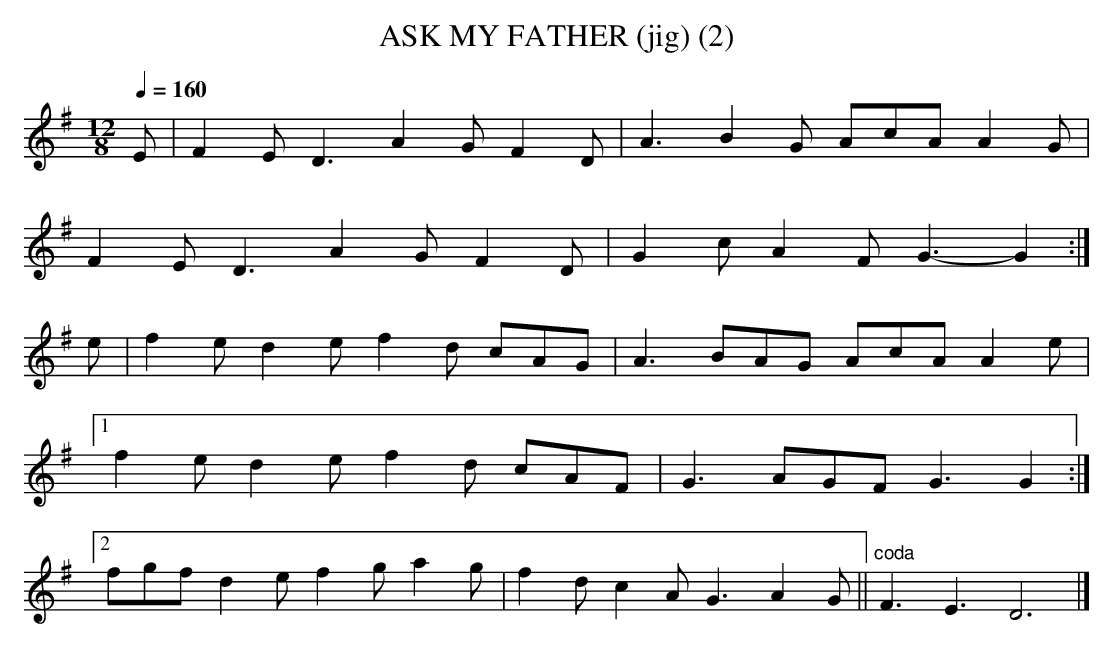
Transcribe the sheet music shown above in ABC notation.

X:1
T:ASK MY FATHER (jig) (2)
M:12/8
L:1/8
Q:1/4=160
K:Dmix
E|F2E D3 A2G F2D|A3 B2G AcA A2G|
F2E D3 A2G F2D|G2c A2F G3-G2 :|
e|f2e d2e f2d cAG|A3 BAG AcA A2e|
[1 f2e d2e f2d cAF|G3 AGF G3 G2:|
[2 fgf d2e f2g a2g|f2d c2A G3 A2G||\
"coda"F3E3D6|]
